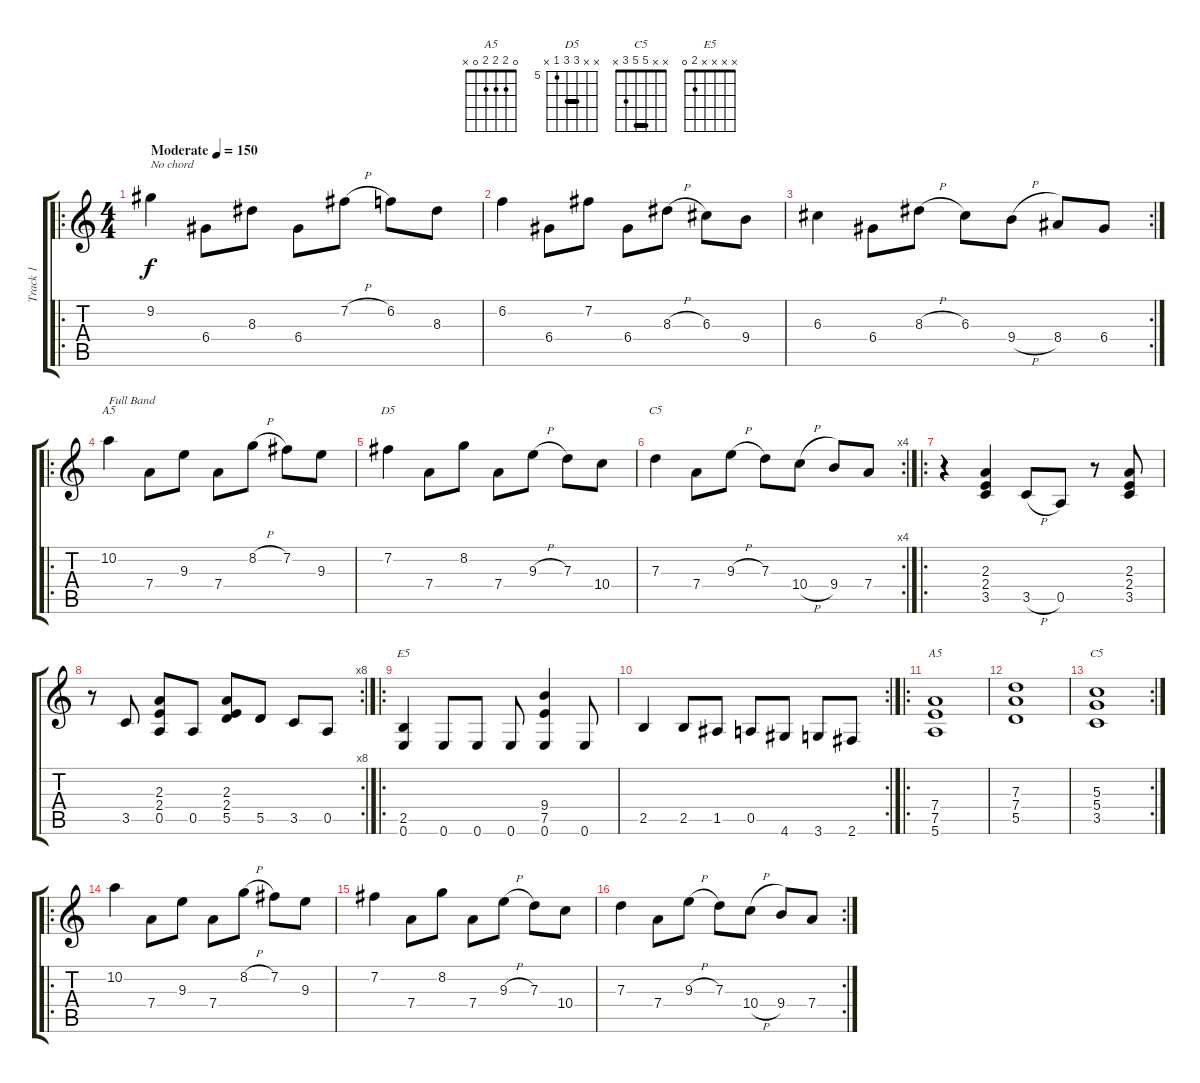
\track ("Track 1" "Track 1") {instrument overdrivenguitar}
\staff {score tabs}
\tuning (E4 B3 G3 D3 A2 E2) {hide}
\chord ("A5" x x x 7 7 5) {firstfret 5 barre 7}
\chord ("D5" x x 7 7 5 x) {firstfret 5 barre 7}
\chord ("C5" x x 5 5 3 x) {firstfret 3 barre 5}
\chord ("E5" x x x x 2 0)
\chord ("A5" 0 2 2 2 0 x)
\chord ("C5" x x 5 5 3 x) {barre 5}
\ro
\ts (4 4)
\tempo (150 "Moderate")
\clef g2
\ks c
9.2.4{txt "No chord" dy f instrument overdrivenguitar} 6.4.8 8.3.8 6.4.8 7.2{h}.8 6.2.8 8.3.8 |
6.2.4 6.4.8 7.2.8 6.4.8 8.3{h}.8 6.3.8 9.4.8 |
\rc 2
6.3.4 6.4.8 8.3{h}.8 6.3.8 9.4{h}.8 8.4.8 6.4.8 |
\ro
10.2.4{ch "A5" txt "Full Band"} 7.4.8 9.3.8 7.4.8 8.2{h}.8 7.2.8 9.3.8 |
7.2.4{ch "D5"} 7.4.8 8.2.8 7.4.8 9.3{h}.8 7.3.8 10.4.8 |
\rc 4
7.3.4{ch "C5"} 7.4.8 9.3{h}.8 7.3.8 10.4{h}.8 9.4.8 7.4.8 |
\ro
r.4 (2.3 2.4 3.5).4 3.5{h}.8 0.5.8 r.8 (2.3 2.4 3.5).8 |
\rc 8
r.8 3.5.8 (2.3 2.4 0.5).8 0.5.8 (2.3 2.4 5.5).8 5.5.8 3.5.8 0.5.8 |
\ro
(2.5 0.6).4{ch "E5"} 0.6.8 0.6.8 0.6.8 (9.4 7.5 0.6).4 0.6.8 |
\rc 2
2.5.4 2.5.8 1.5.8 0.5.8 4.6.8 3.6.8 2.6.8 |
\ro
(7.4 7.5 5.6).1{ch "A5"} |
(7.3 7.4 5.5).1 |
\rc 2
(5.3 5.4 3.5).1{ch "C5"} |
\ro
10.2.4 7.4.8 9.3.8 7.4.8 8.2{h}.8 7.2.8 9.3.8 |
7.2.4 7.4.8 8.2.8 7.4.8 9.3{h}.8 7.3.8 10.4.8 |
\rc 2
7.3.4 7.4.8 9.3{h}.8 7.3.8 10.4{h}.8 9.4.8 7.4.8
